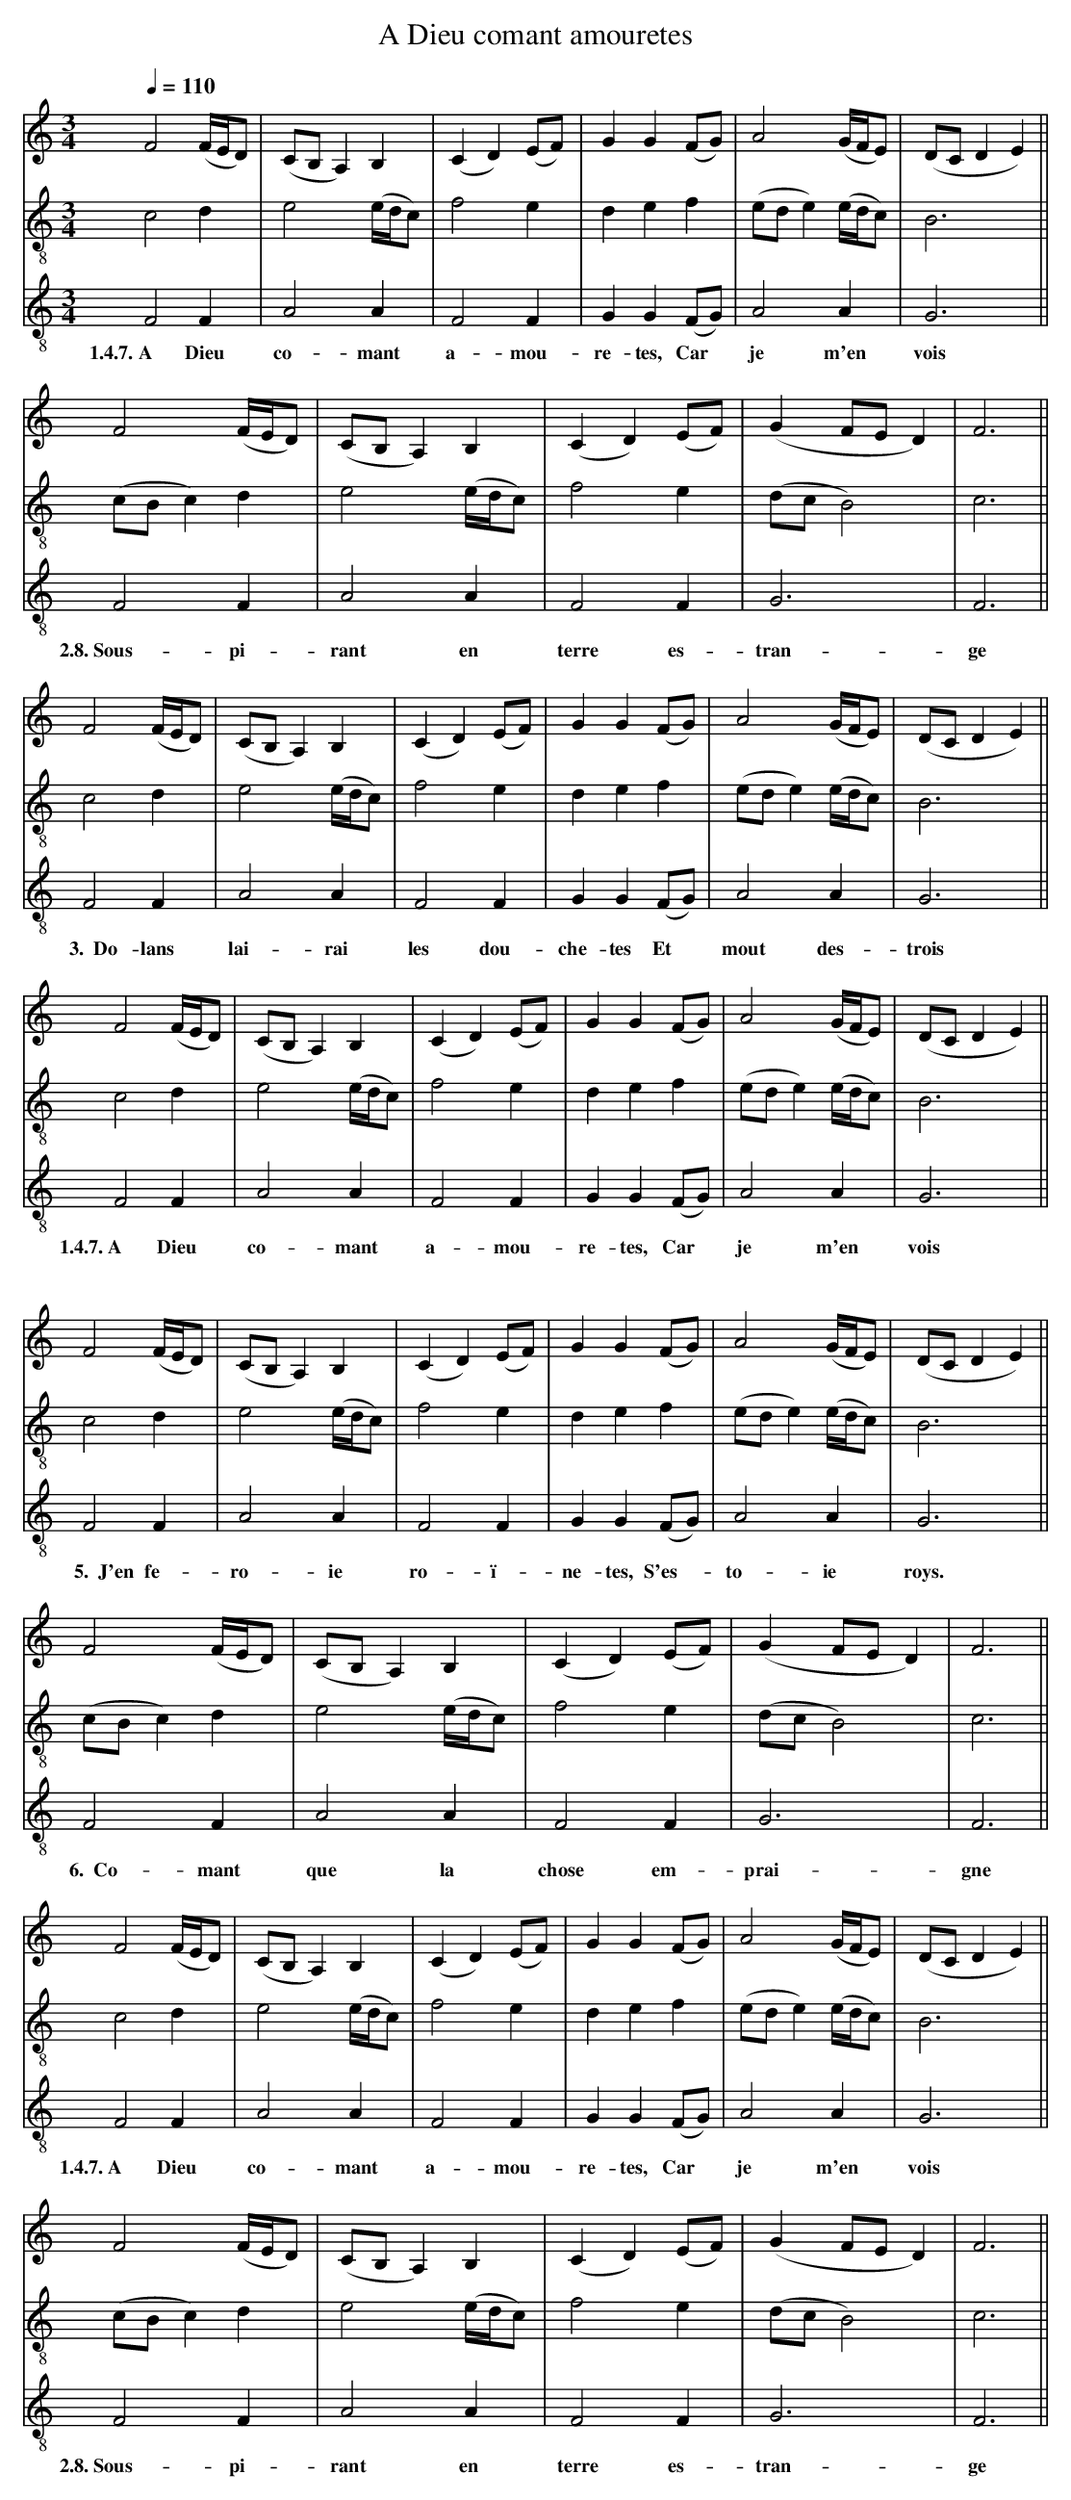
X:1
T:A Dieu comant amouretes
M:3/4
L:1/4
Q:1/4=110
K:F Lydian
V:1 clef=treble
V:2 clef=treble-8 middle=B,
V:3 clef=treble-8 middle=B,
[V:1]     F2  (F/4E/4D/)|(C/B,/A,) B,       |(CD) (E/F/)| G   G  (F/G/)  | A2     (G/4F/4E/)|(D/C/D E)||
[V:2]     C2   D        | E2      (E/4D/4C/)| F2   E    | D   E   F      |(E/D/E) (E/4D/4C/)| B,3     ||
[V:3]     F,2  F,       | A,2      A,       | F,2  F,   | G,  G, (F,/G,/)| A,2     A,       | G,3     ||
w:1.4.7.~A   Dieu        co-      mant       a-  mou-  re- tes,  Car*     je      m'en       vois
[V:1]    F2     (F/4E/4D/)|(C/B,/A,) B,       |(CD) (E/F/)|(G    F/E/ D)| F3  ||
[V:2]   (C/B,/C) D        | E2      (E/4D/4C/)| F2   E    |(D/C/ B,2)   | C3  ||
[V:3]    F,2     F,       | A,2      A,       | F,2  F,   | G,3         | F,3 ||
w: 2.8.~Sous-   pi-        rant     en        terre es-    tran-         ge
[V:1]     F2  (F/4E/4D/)|(C/B,/A,) B,       |(CD) (E/F/)| G   G  (F/G/)  | A2     (G/4F/4E/)|(D/C/D E)||
[V:2]     C2   D        | E2      (E/4D/4C/)| F2   E    | D   E   F      |(E/D/E) (E/4D/4C/)| B,3     ||
[V:3]     F,2  F,       | A,2      A,       | F,2  F,   | G,  G, (F,/G,/)| A,2     A,       | G,3     ||
w:  ~~3.~~Do- lans        lai-     rai        les dou-  che-tes   Et*      mout    des-       trois
[V:1]     F2  (F/4E/4D/)|(C/B,/A,) B,       |(CD) (E/F/)| G   G  (F/G/)  | A2     (G/4F/4E/)|(D/C/D E)||
[V:2]     C2   D        | E2      (E/4D/4C/)| F2   E    | D   E   F      |(E/D/E) (E/4D/4C/)| B,3     ||
[V:3]     F,2  F,       | A,2      A,       | F,2  F,   | G,  G, (F,/G,/)| A,2     A,       | G,3     ||
w:1.4.7.~A   Dieu        co-      mant       a-  mou-  re- tes,  Car*     je      m'en       vois
[V:1]     F2  (F/4E/4D/)|(C/B,/A,) B,       |(CD) (E/F/)| G   G  (F/G/)  | A2     (G/4F/4E/)|(D/C/D E)||
[V:2]     C2   D        | E2      (E/4D/4C/)| F2   E    | D   E   F      |(E/D/E) (E/4D/4C/)| B,3     ||
[V:3]     F,2  F,       | A,2      A,       | F,2  F,   | G,  G, (F,/G,/)| A,2     A,       | G,3     ||
w: ~~~5.~~J'en fe-        ro-      ie         ro-  ï-   ne- tes,  S'es-*   to-     ie         roys.
[V:1]    F2     (F/4E/4D/)|(C/B,/A,) B,       |(CD) (E/F/)|(G    F/E/ D)| F3  ||
[V:2]   (C/B,/C) D        | E2      (E/4D/4C/)| F2   E    |(D/C/ B,2)   | C3  ||
[V:3]    F,2     F,       | A,2      A,       | F,2  F,   | G,3         | F,3 ||
w: ~~6.~~Co-     mant       que      la        chose em-    prai-         gne
[V:1]     F2  (F/4E/4D/)|(C/B,/A,) B,       |(CD) (E/F/)| G   G  (F/G/)  | A2     (G/4F/4E/)|(D/C/D E)||
[V:2]     C2   D        | E2      (E/4D/4C/)| F2   E    | D   E   F      |(E/D/E) (E/4D/4C/)| B,3     ||
[V:3]     F,2  F,       | A,2      A,       | F,2  F,   | G,  G, (F,/G,/)| A,2     A,       | G,3     ||
w:1.4.7.~A   Dieu        co-      mant       a-  mou-  re- tes,  Car*     je      m'en       vois
[V:1]    F2     (F/4E/4D/)|(C/B,/A,) B,       |(CD) (E/F/)|(G    F/E/ D)| F3  ||
[V:2]   (C/B,/C) D        | E2      (E/4D/4C/)| F2   E    |(D/C/ B,2)   | C3  ||
[V:3]    F,2     F,       | A,2      A,       | F,2  F,   | G,3         | F,3 ||
w: 2.8.~Sous-   pi-        rant     en        terre es-    tran-         ge
